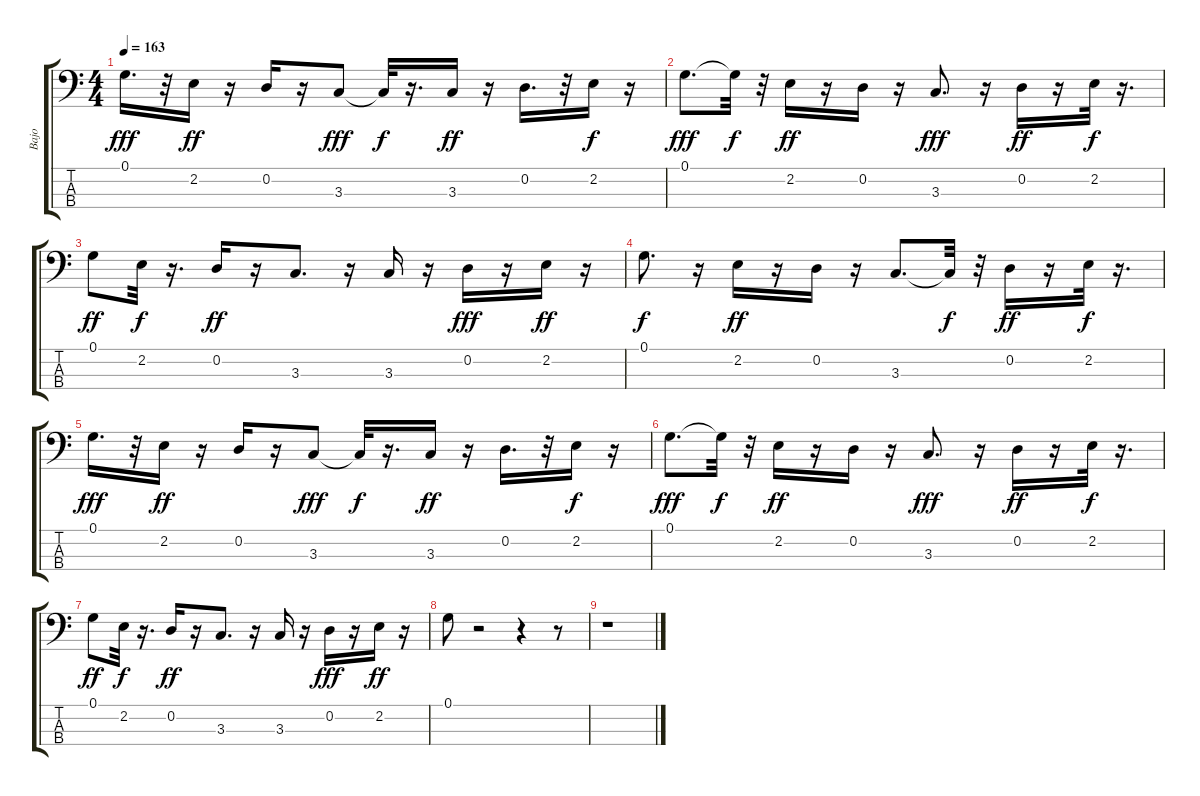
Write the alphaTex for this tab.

\track ("Bajo" "Bajo") {instrument electricbassfinger}
\staff {score tabs}
\tuning (G2 D2 A1 E1) {hide}
\ts (4 4)
\tempo 163
\clef f4
\ks c
0.1.16{d dy fff} r.32 2.2.16{dy ff} r.16 0.2.16 r.16 3.3.8{dy fff} 3.3{t}.32{dy f} r.16{d} 3.3.16{dy ff} r.16 0.2.16{d} r.32 2.2.16{dy f} r.16 |
0.1.8{d dy fff} 0.1{t}.32{dy f} r.32 2.2.16{dy ff} r.16 0.2.16 r.16 3.3.8{d dy fff} r.16 0.2.16{dy ff} r.16 2.2.32{dy f} r.16{d} |
0.1.8{dy ff} 2.2.32{dy f} r.16{d} 0.2.16{dy ff} r.16 3.3.8{d} r.16 3.3.16 r.16 0.2.16{dy fff} r.16 2.2.16{dy ff} r.16 |
0.1.8{d dy f} r.16 2.2.16{dy ff} r.16 0.2.16 r.16 3.3.8{d} 3.3{t}.32{dy f} r.32 0.2.16{dy ff} r.16 2.2.32{dy f} r.16{d} |
0.1.16{d dy fff} r.32 2.2.16{dy ff} r.16 0.2.16 r.16 3.3.8{dy fff} 3.3{t}.32{dy f} r.16{d} 3.3.16{dy ff} r.16 0.2.16{d} r.32 2.2.16{dy f} r.16 |
0.1.8{d dy fff} 0.1{t}.32{dy f} r.32 2.2.16{dy ff} r.16 0.2.16 r.16 3.3.8{d dy fff} r.16 0.2.16{dy ff} r.16 2.2.32{dy f} r.16{d} |
0.1.8{dy ff} 2.2.32{dy f} r.16{d} 0.2.16{dy ff} r.16 3.3.8{d} r.16 3.3.16 r.16 0.2.16{dy fff} r.16 2.2.16{dy ff} r.16 |
0.1.8 r.2 r.4 r.8 |
r.1
